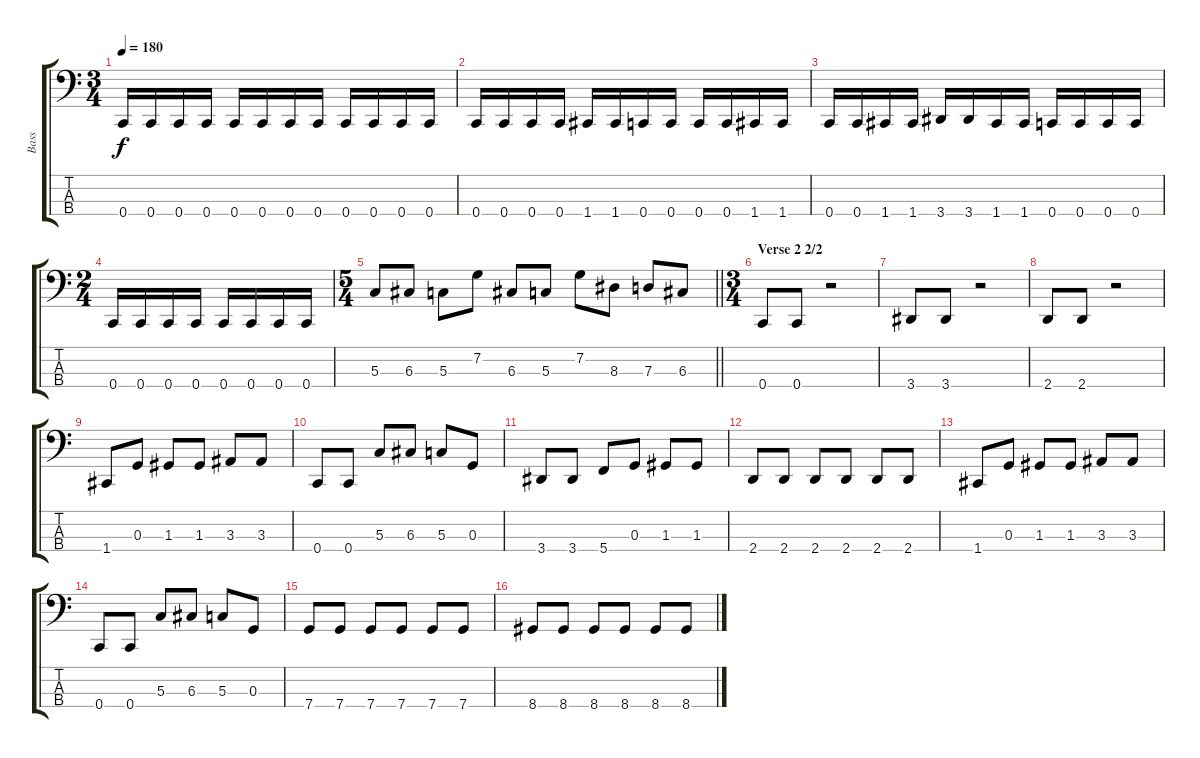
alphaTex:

\track ("Bass" "Bass") {instrument electricbasspick}
\staff {score tabs}
\tuning (F2 C2 G1 C1) {hide}
\ts (3 4)
\tempo 180
\clef f4
\ks c
0.4.16{dy f} 0.4.16 0.4.16 0.4.16 0.4.16 0.4.16 0.4.16 0.4.16 0.4.16 0.4.16 0.4.16 0.4.16 |
0.4.16 0.4.16 0.4.16 0.4.16 1.4.16 1.4.16 0.4.16 0.4.16 0.4.16 0.4.16 1.4.16 1.4.16 |
0.4.16 0.4.16 1.4.16 1.4.16 3.4.16 3.4.16 1.4.16 1.4.16 0.4.16 0.4.16 0.4.16 0.4.16 |
\ts (2 4)
0.4.16 0.4.16 0.4.16 0.4.16 0.4.16 0.4.16 0.4.16 0.4.16 |
\ts (5 4)
\barLineRight lightlight
5.3.8 6.3.8 5.3.8 7.2.8 6.3.8 5.3.8 7.2.8 8.3.8 7.3.8 6.3.8 |
\ts (3 4)
\section ("" "Verse 2 2/2")
0.4.8 0.4.8 r.2 |
3.4.8 3.4.8 r.2 |
2.4.8 2.4.8 r.2 |
1.4.8 0.3.8 1.3.8 1.3.8 3.3.8 3.3.8 |
0.4.8 0.4.8 5.3.8 6.3.8 5.3.8 0.3.8 |
3.4.8 3.4.8 5.4.8 0.3.8 1.3.8 1.3.8 |
2.4.8 2.4.8 2.4.8 2.4.8 2.4.8 2.4.8 |
1.4.8 0.3.8 1.3.8 1.3.8 3.3.8 3.3.8 |
0.4.8 0.4.8 5.3.8 6.3.8 5.3.8 0.3.8 |
7.4.8 7.4.8 7.4.8 7.4.8 7.4.8 7.4.8 |
8.4.8 8.4.8 8.4.8 8.4.8 8.4.8 8.4.8
